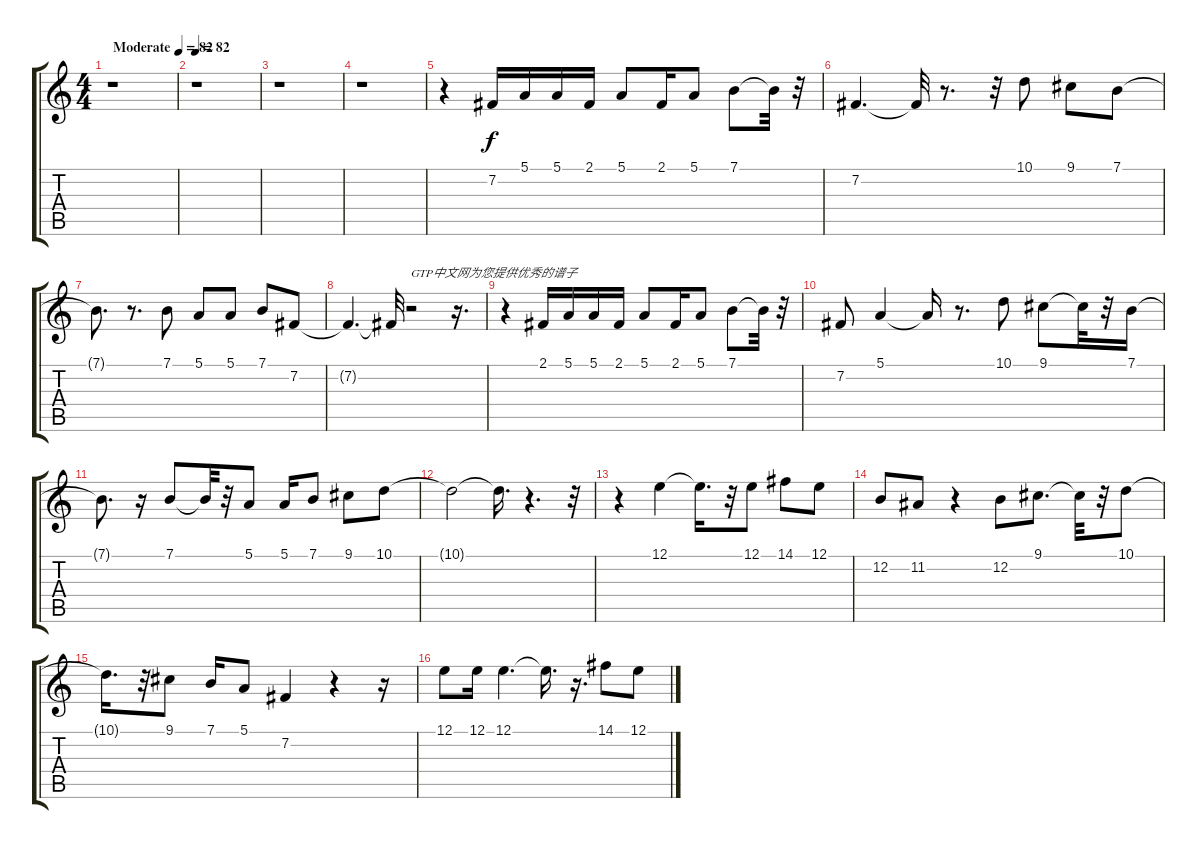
\track "" {instrument harmonica}
\staff {score tabs}
\tuning (E4 B3 G3 D3 A2 E2) {hide}
\ts (4 4)
\tempo (82 "Moderate")
\clef g2
\ks c
r.1{dy f instrument harmonica} |
\tempo 82
r.1 |
r.1 |
r.1 |
r.4{txt " "} 7.2.16 5.1.16 5.1.16 2.1.16 5.1.8 2.1.16 5.1.8 7.1.8 7.1{t}.32 r.32 |
7.2.4{d} 7.2{t}.32 r.8{d} r.32 10.1.8 9.1.8 7.1.8 |
7.1{t}.8{d} r.8{d} 7.1.8 5.1.8 5.1.8 7.1.8 7.2.8 |
7.2{t}.4{d} 7.2{t}.32 r.2{txt "GTP中文网为您提供优秀的谱子"} r.16{d} |
r.4 2.1.16 5.1.16 5.1.16 2.1.16 5.1.8 2.1.16 5.1.8 7.1.8 7.1{t}.32 r.32 |
7.2.8 5.1.4 5.1{t}.16 r.8{d} 10.1.8 9.1.8 9.1{t}.32 r.32 7.1.16 |
7.1{t}.8{d} r.16 7.1.8 7.1{t}.32 r.32 5.1.8 5.1.16 7.1.8 9.1.8 10.1.8 |
10.1{t}.2 10.1{t}.16{d} r.4{d} r.32 |
r.4 12.1.4 12.1{t}.16{d} r.32 12.1.8 14.1.8 12.1.8 |
12.2.8 11.2.8 r.4 12.2.8 9.1.8{d} 9.1{t}.32 r.32 10.1.8 |
10.1{t}.16{d} r.32 9.1.8 7.1.16 5.1.8 7.2.4 r.4 r.16 |
12.1.8 12.1.16 12.1.4{d} 12.1{t}.16{d} r.16{d} 14.1.8 12.1.8
